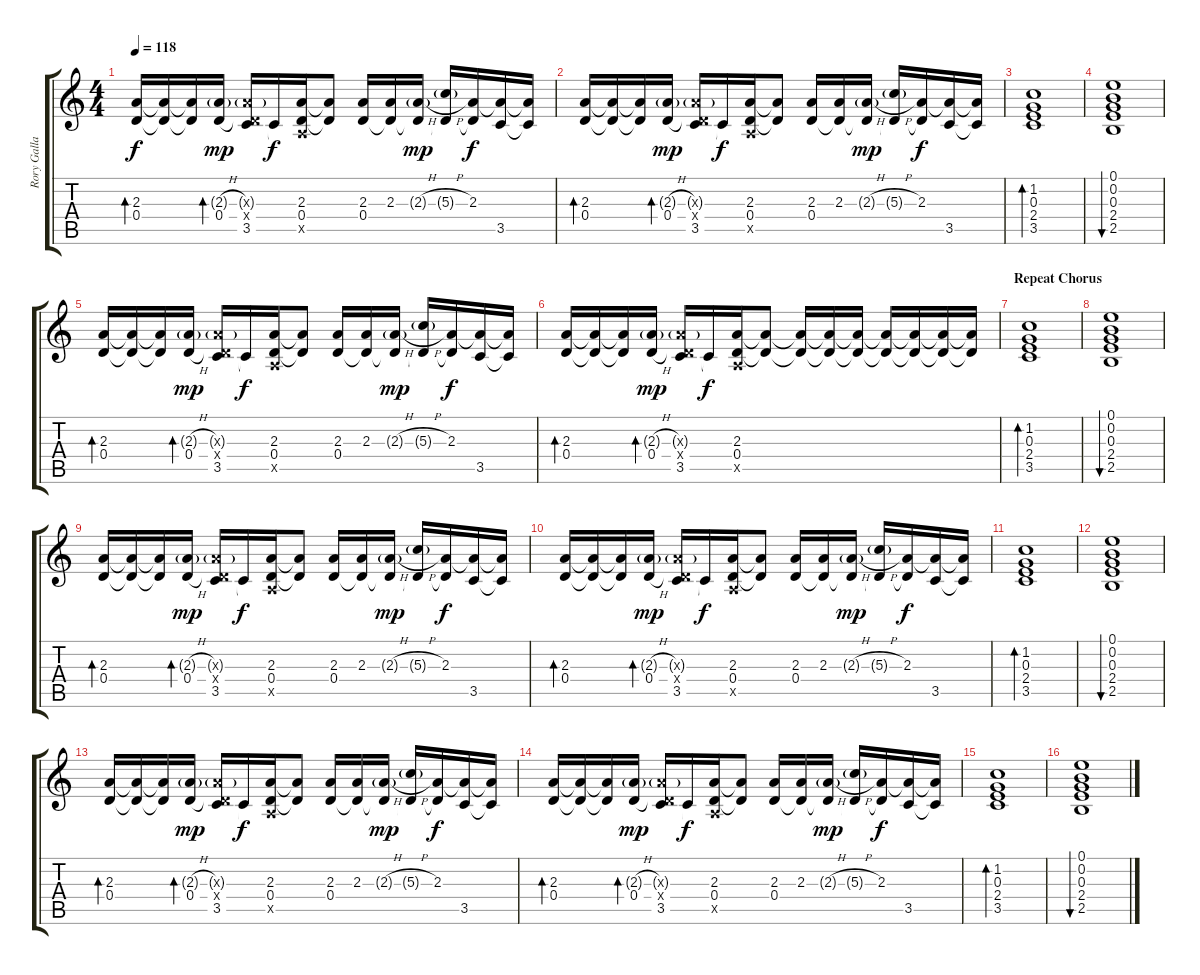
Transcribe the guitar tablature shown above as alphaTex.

\track ("Rory Gallagher (For Sound)" "Rory Galla") {instrument electricguitarclean}
\staff {score tabs}
\tuning (E4 B3 G3 D3 A2 E2) {hide}
\ts (4 4)
\tempo 118
\clef g2
\ks c
(2.3 0.4).16{bd 60 dy f volume 10} (2.3{t} 0.4{t}).16 (2.3{t} 0.4{t}).16 (2.3{h g} 0.4{h}).16{bd 120 dy mp} (2.3{g x} 0.4{x} 3.5).16 3.5{t}.16{dy f} (2.3 0.4 0.5{x}).16 (2.3{t} 0.4{t}).8 (2.3 0.4).16 (2.3 0.4{t}).16 (2.3{h g} 0.4{t}).16{dy mp} (5.3{h g} 0.4{t}).16 (2.3 0.4{t}).16{dy f} (2.3{t} 3.5).16 (2.3{t} 3.5{t}).16 |
(2.3 0.4).16{bd 60} (2.3{t} 0.4{t}).16 (2.3{t} 0.4{t}).16 (2.3{h g} 0.4{h}).16{bd 120 dy mp} (2.3{g x} 0.4{x} 3.5).16 3.5{t}.16{dy f} (2.3 0.4 0.5{x}).16 (2.3{t} 0.4{t}).8 (2.3 0.4).16 (2.3 0.4{t}).16 (2.3{h g} 0.4{t}).16{dy mp} (5.3{h g} 0.4{t}).16 (2.3 0.4{t}).16{dy f} (2.3{t} 3.5).16 (2.3{t} 3.5{t}).16 |
(1.2 0.3 2.4 3.5).1{bd 120 volume 16} |
(0.1 0.2 0.3 2.4 2.5).1{bu 240} |
(2.3 0.4).16{bd 60 volume 10} (2.3{t} 0.4{t}).16 (2.3{t} 0.4{t}).16 (2.3{h g} 0.4{h}).16{bd 120 dy mp} (2.3{g x} 0.4{x} 3.5).16 3.5{t}.16{dy f} (2.3 0.4 0.5{x}).16 (2.3{t} 0.4{t}).8 (2.3 0.4).16 (2.3 0.4{t}).16 (2.3{h g} 0.4{t}).16{dy mp} (5.3{h g} 0.4{t}).16 (2.3 0.4{t}).16{dy f} (2.3{t} 3.5).16 (2.3{t} 3.5{t}).16 |
(2.3 0.4).16{bd 60 volume 16} (2.3{t} 0.4{t}).16 (2.3{t} 0.4{t}).16 (2.3{h g} 0.4{h}).16{bd 120 dy mp} (2.3{g x} 0.4{x} 3.5).16 3.5{t}.16{dy f} (2.3 0.4 0.5{x}).16 (2.3{t} 0.4{t}).8 (2.3{t} 0.4{t}).16 (2.3{t} 0.4{t}).16 (2.3{t} 0.4{t}).16 (2.3{t} 0.4{t}).16 (2.3{t} 0.4{t}).16 (2.3{t} 0.4{t}).16 (2.3{t} 0.4{t}).16 |
\section ("" "Repeat Chorus")
(1.2 0.3 2.4 3.5).1{bd 120 volume 16} |
(0.1 0.2 0.3 2.4 2.5).1{bu 240} |
(2.3 0.4).16{bd 60 volume 10} (2.3{t} 0.4{t}).16 (2.3{t} 0.4{t}).16 (2.3{h g} 0.4{h}).16{bd 120 dy mp} (2.3{g x} 0.4{x} 3.5).16 3.5{t}.16{dy f} (2.3 0.4 0.5{x}).16 (2.3{t} 0.4{t}).8 (2.3 0.4).16 (2.3 0.4{t}).16 (2.3{h g} 0.4{t}).16{dy mp} (5.3{h g} 0.4{t}).16 (2.3 0.4{t}).16{dy f} (2.3{t} 3.5).16 (2.3{t} 3.5{t}).16 |
(2.3 0.4).16{bd 60} (2.3{t} 0.4{t}).16 (2.3{t} 0.4{t}).16 (2.3{h g} 0.4{h}).16{bd 120 dy mp} (2.3{g x} 0.4{x} 3.5).16 3.5{t}.16{dy f} (2.3 0.4 0.5{x}).16 (2.3{t} 0.4{t}).8 (2.3 0.4).16 (2.3 0.4{t}).16 (2.3{h g} 0.4{t}).16{dy mp} (5.3{h g} 0.4{t}).16 (2.3 0.4{t}).16{dy f} (2.3{t} 3.5).16 (2.3{t} 3.5{t}).16 |
(1.2 0.3 2.4 3.5).1{bd 120 volume 16} |
(0.1 0.2 0.3 2.4 2.5).1{bu 240} |
(2.3 0.4).16{bd 60 volume 10} (2.3{t} 0.4{t}).16 (2.3{t} 0.4{t}).16 (2.3{h g} 0.4{h}).16{bd 120 dy mp} (2.3{g x} 0.4{x} 3.5).16 3.5{t}.16{dy f} (2.3 0.4 0.5{x}).16 (2.3{t} 0.4{t}).8 (2.3 0.4).16 (2.3 0.4{t}).16 (2.3{h g} 0.4{t}).16{dy mp} (5.3{h g} 0.4{t}).16 (2.3 0.4{t}).16{dy f} (2.3{t} 3.5).16 (2.3{t} 3.5{t}).16 |
(2.3 0.4).16{bd 60} (2.3{t} 0.4{t}).16 (2.3{t} 0.4{t}).16 (2.3{h g} 0.4{h}).16{bd 120 dy mp} (2.3{g x} 0.4{x} 3.5).16 3.5{t}.16{dy f} (2.3 0.4 0.5{x}).16 (2.3{t} 0.4{t}).8 (2.3 0.4).16 (2.3 0.4{t}).16 (2.3{h g} 0.4{t}).16{dy mp} (5.3{h g} 0.4{t}).16 (2.3 0.4{t}).16{dy f} (2.3{t} 3.5).16 (2.3{t} 3.5{t}).16 |
(1.2 0.3 2.4 3.5).1{bd 120 volume 16} |
(0.1 0.2 0.3 2.4 2.5).1{bu 240}
